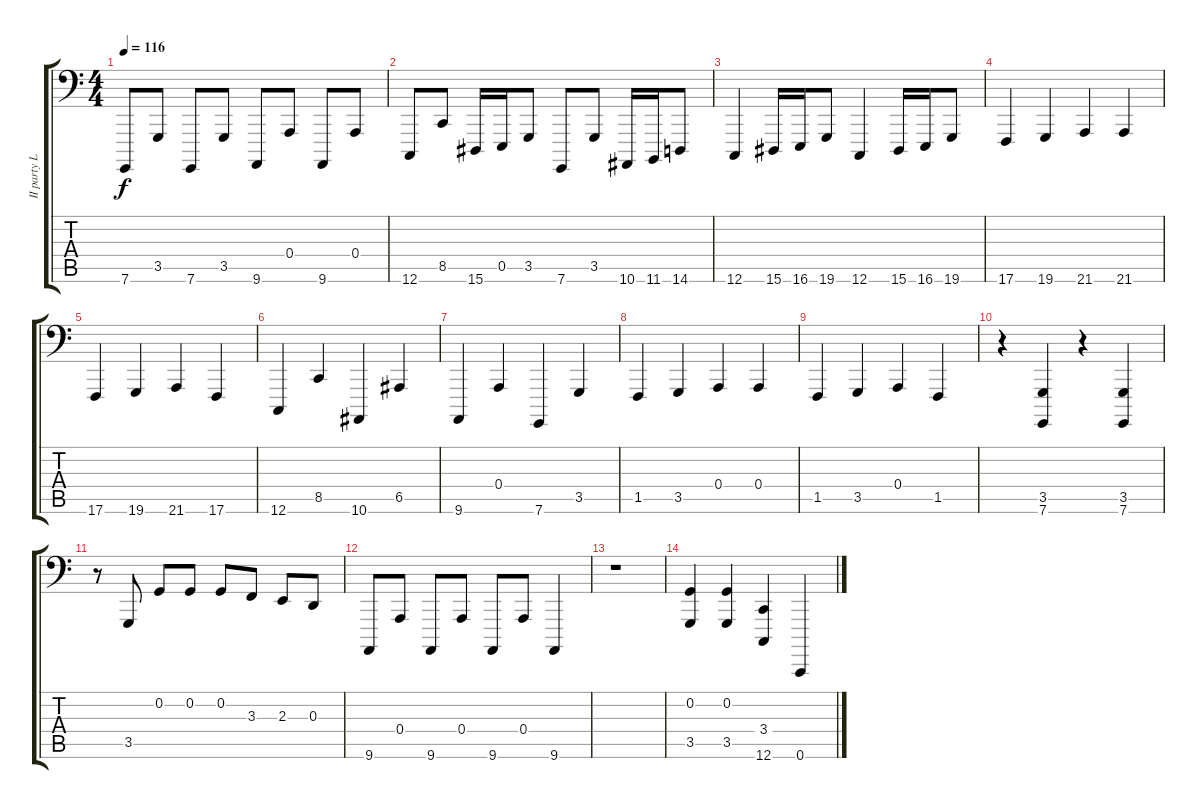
\track ("II party Left Hand" "II party L") {instrument acousticgrandpiano}
\staff {score tabs}
\tuning (C3 G2 D2 A1 E1 C0) {hide}
\ts (4 4)
\tempo 116
\clef f4
\ks c
7.6.8{dy f} 3.5.8 7.6.8 3.5.8 9.6.8 0.4.8 9.6.8 0.4.8 |
12.6.8 8.5.8 15.6.16 0.5.16 3.5.8 7.6.8 3.5.8 10.6.16 11.6.16 14.6.8 |
12.6.4 15.6.16 16.6.16 19.6.8 12.6.4 15.6.16 16.6.16 19.6.8 |
17.6.4 19.6.4 21.6.4 21.6.4 |
17.6.4 19.6.4 21.6.4 17.6.4 |
12.6.4 8.5.4 10.6.4 6.5.4 |
9.6.4 0.4.4 7.6.4 3.5.4 |
1.5.4 3.5.4 0.4.4 0.4.4 |
1.5.4 3.5.4 0.4.4 1.5.4 |
r.4 (3.5 7.6).4 r.4 (3.5 7.6).4 |
r.8 3.5.8 0.2.8 0.2.8 0.2.8 3.3.8 2.3.8 0.3.8 |
9.6.8 0.4.8 9.6.8 0.4.8 9.6.8 0.4.8 9.6.4 |
r.1 |
(0.2 3.5).4 (0.2 3.5).4 (3.4 12.6).4 0.6.4
